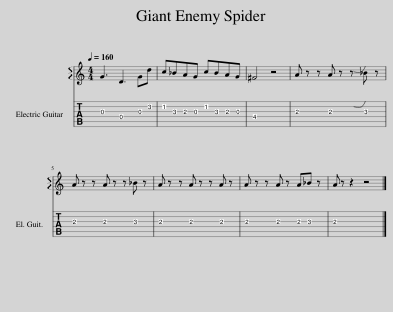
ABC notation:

X:1
%%score 1 2
L:1/8
Q:1/4=160
M:4/4
I:linebreak $
K:C
V:1 treble
V:2 tab stafflines=6 strings="E2,A2,D3,G3,B3,E4 nostems"
V:1
 G3 D3 Gd | c_BAG cBAG | ^F4 z4 | A z z A z z !slide!_B z |$ A z z A z z _B z | %5
 A z z A z z A z | A z z A z A_B z | A z z2 z4 |] %8
V:2
 !3!G,3 !4!D,3 !3!G, !2!D | !2!C !3!_B, !3!A, !3!G, !2!C !3!B, !3!A, !3!G, | !4!^F,4 x4 | !3!A, x x !3!A, x x !slide!!3!_B, x |$ !3!A, x x !3!A, x x !3!_B, x | %5
 !3!A, x x !3!A, x x !3!A, x | !3!A, x x !3!A, x !3!A, !3!_B, x | !3!A, x x2 x4 |] %8
